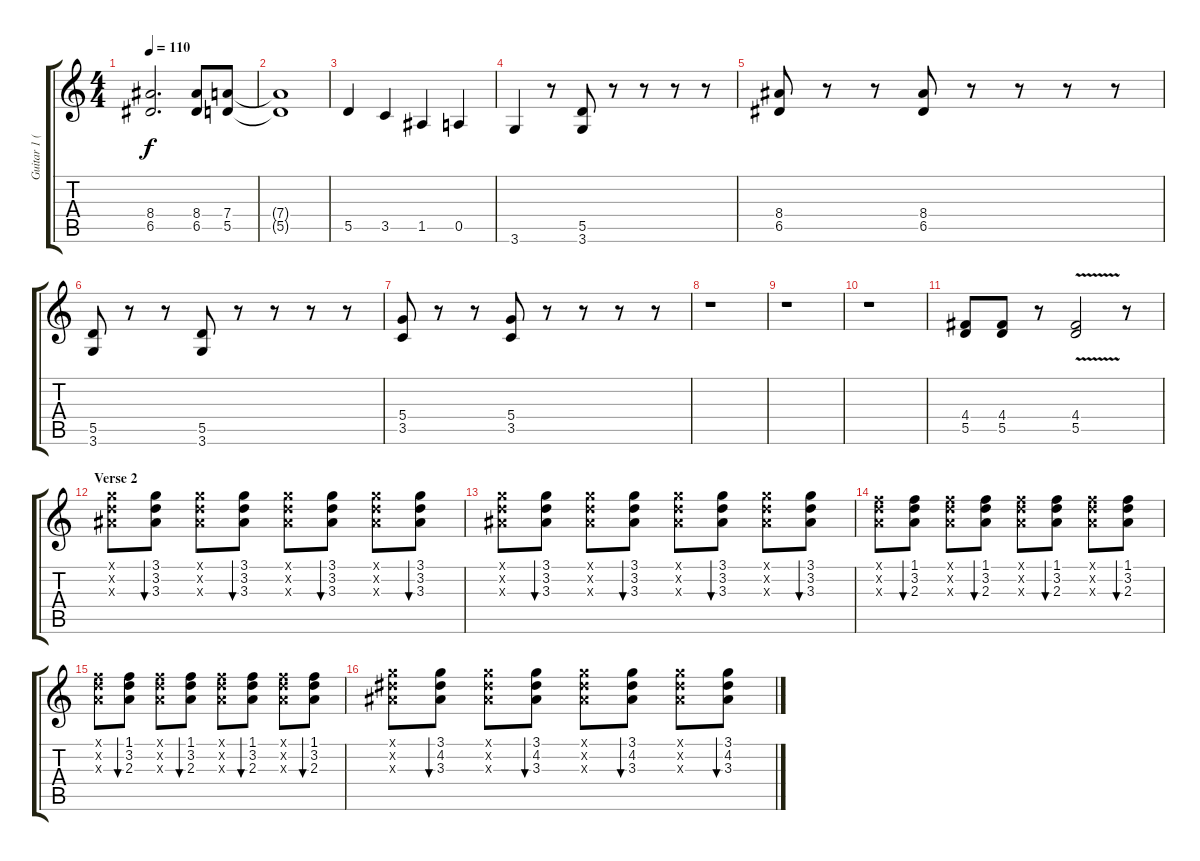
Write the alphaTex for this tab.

\track ("Guitar 1 (overdrive)" "Guitar 1 (") {instrument overdrivenguitar}
\staff {score tabs}
\tuning (E4 B3 G3 D3 A2 E2) {hide}
\ts (4 4)
\tempo 110
\clef g2
\ks c
(8.4{t} 6.5{t}).2{d dy f} (8.4 6.5).8 (7.4 5.5).8 |
(7.4{t} 5.5{t}).1 |
5.5.4 3.5.4 1.5.4 0.5.4 |
3.6.4 r.8 (5.5 3.6).8 r.8 r.8 r.8 r.8 |
(8.4 6.5).8 r.8 r.8 (8.4 6.5).8 r.8 r.8 r.8 r.8 |
(5.5 3.6).8 r.8 r.8 (5.5 3.6).8 r.8 r.8 r.8 r.8 |
(5.4 3.5).8 r.8 r.8 (5.4 3.5).8 r.8 r.8 r.8 r.8 |
r.1 |
r.1 |
r.1 |
(4.4 5.5).8 (4.4 5.5).8 r.8 (4.4{v} 5.5{v}).2 r.8 |
\section ("" "Verse 2")
(3.1{x} 3.2{x} 3.3{x}).8 (3.1 3.2 3.3).8{bu 120} (3.1{x} 3.2{x} 3.3{x}).8 (3.1 3.2 3.3).8{bu 120} (3.1{x} 3.2{x} 3.3{x}).8 (3.1 3.2 3.3).8{bu 120} (3.1{x} 3.2{x} 3.3{x}).8 (3.1 3.2 3.3).8{bu 120} |
(3.1{x} 3.2{x} 3.3{x}).8 (3.1 3.2 3.3).8{bu 120} (3.1{x} 3.2{x} 3.3{x}).8 (3.1 3.2 3.3).8{bu 120} (3.1{x} 3.2{x} 3.3{x}).8 (3.1 3.2 3.3).8{bu 120} (3.1{x} 3.2{x} 3.3{x}).8 (3.1 3.2 3.3).8{bu 120} |
(1.1{x} 3.2{x} 2.3{x}).8 (1.1 3.2 2.3).8{bu 120} (1.1{x} 3.2{x} 2.3{x}).8 (1.1 3.2 2.3).8{bu 120} (1.1{x} 3.2{x} 2.3{x}).8 (1.1 3.2 2.3).8{bu 120} (1.1{x} 3.2{x} 2.3{x}).8 (1.1 3.2 2.3).8{bu 120} |
(1.1{x} 3.2{x} 2.3{x}).8 (1.1 3.2 2.3).8{bu 120} (1.1{x} 3.2{x} 2.3{x}).8 (1.1 3.2 2.3).8{bu 120} (1.1{x} 3.2{x} 2.3{x}).8 (1.1 3.2 2.3).8{bu 120} (1.1{x} 3.2{x} 2.3{x}).8 (1.1 3.2 2.3).8{bu 120} |
(3.1{x} 4.2{x} 3.3{x}).8 (3.1 4.2 3.3).8{bu 120} (3.1{x} 4.2{x} 3.3{x}).8 (3.1 4.2 3.3).8{bu 120} (3.1{x} 4.2{x} 3.3{x}).8 (3.1 4.2 3.3).8{bu 120} (3.1{x} 4.2{x} 3.3{x}).8 (3.1 4.2 3.3).8{bu 120}
